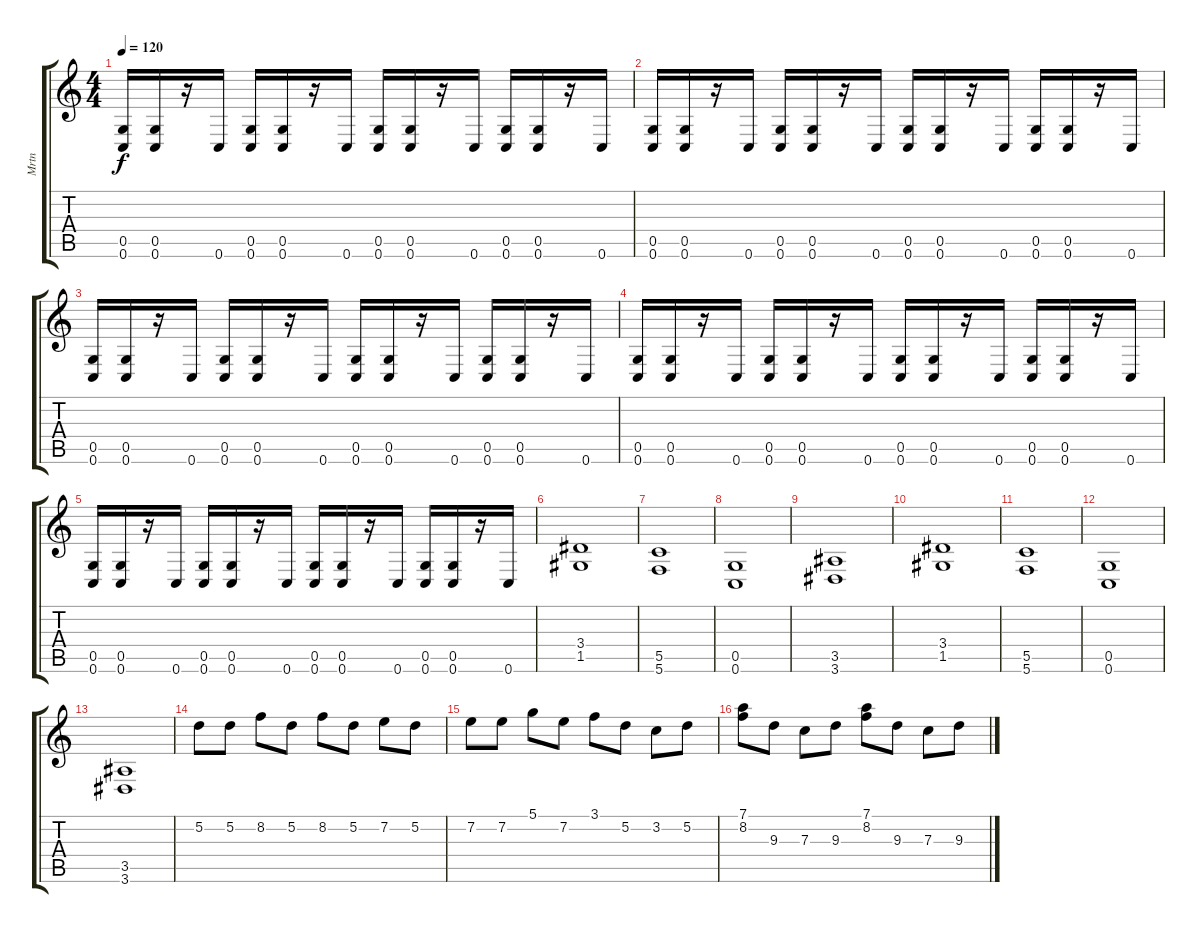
\track ("Mrtn" "Mrtn") {instrument distortionguitar}
\staff {score tabs}
\tuning (D4 A3 F3 C3 G2 C2) {hide}
\ts (4 4)
\tempo 120
\clef g2
\ks c
(0.5 0.6).16{dy f} (0.5 0.6).16 r.16 0.6.16 (0.5 0.6).16 (0.5 0.6).16 r.16 0.6.16 (0.5 0.6).16 (0.5 0.6).16 r.16 0.6.16 (0.5 0.6).16 (0.5 0.6).16 r.16 0.6.16 |
(0.5 0.6).16 (0.5 0.6).16 r.16 0.6.16 (0.5 0.6).16 (0.5 0.6).16 r.16 0.6.16 (0.5 0.6).16 (0.5 0.6).16 r.16 0.6.16 (0.5 0.6).16 (0.5 0.6).16 r.16 0.6.16 |
(0.5 0.6).16 (0.5 0.6).16 r.16 0.6.16 (0.5 0.6).16 (0.5 0.6).16 r.16 0.6.16 (0.5 0.6).16 (0.5 0.6).16 r.16 0.6.16 (0.5 0.6).16 (0.5 0.6).16 r.16 0.6.16 |
(0.5 0.6).16 (0.5 0.6).16 r.16 0.6.16 (0.5 0.6).16 (0.5 0.6).16 r.16 0.6.16 (0.5 0.6).16 (0.5 0.6).16 r.16 0.6.16 (0.5 0.6).16 (0.5 0.6).16 r.16 0.6.16 |
(0.5 0.6).16 (0.5 0.6).16 r.16 0.6.16 (0.5 0.6).16 (0.5 0.6).16 r.16 0.6.16 (0.5 0.6).16 (0.5 0.6).16 r.16 0.6.16 (0.5 0.6).16 (0.5 0.6).16 r.16 0.6.16 |
(3.4 1.5).1 |
(5.5 5.6).1 |
(0.5 0.6).1 |
(3.5 3.6).1 |
(3.4 1.5).1 |
(5.5 5.6).1 |
(0.5 0.6).1 |
(3.5 3.6).1 |
5.2.8 5.2.8 8.2.8 5.2.8 8.2.8 5.2.8 7.2.8 5.2.8 |
7.2.8 7.2.8 5.1.8 7.2.8 3.1.8 5.2.8 3.2.8 5.2.8 |
(7.1 8.2).8 9.3.8 7.3.8 9.3.8 (7.1 8.2).8 9.3.8 7.3.8 9.3.8
